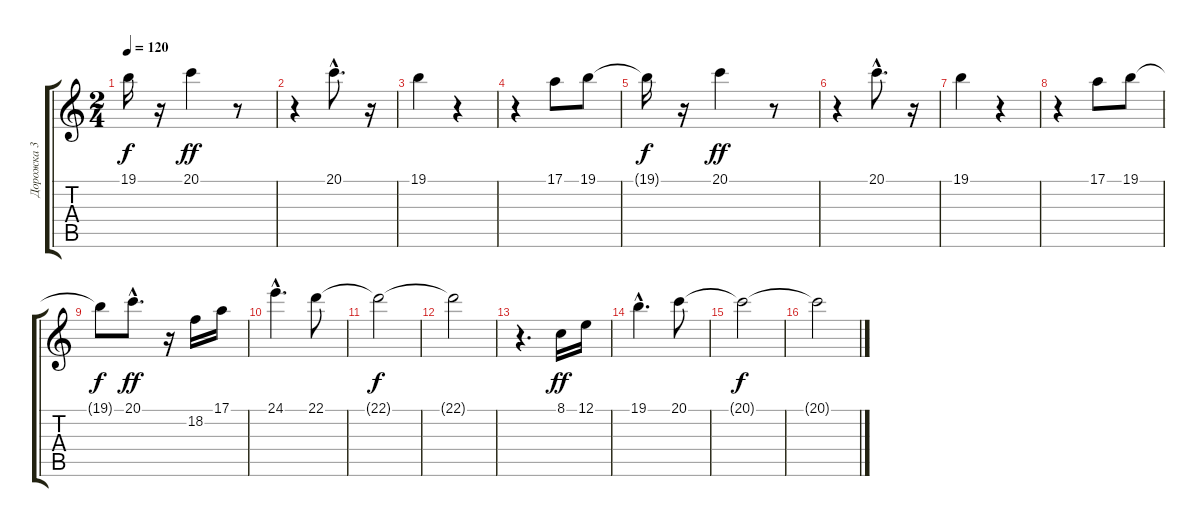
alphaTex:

\track ("Дорожка 3" "Дорожка 3") {instrument acousticgrandpiano}
\staff {score tabs}
\tuning (E4 B3 G3 D3 A2 E2) {hide}
\ts (2 4)
\tempo 120
\clef g2
\ks c
19.1{t}.16{dy f} r.16 20.1.4{dy ff} r.8 |
r.4 20.1{hac}.8{d} r.16 |
19.1.4 r.4 |
r.4 17.1.8 19.1.8 |
19.1{t}.16{dy f} r.16 20.1.4{dy ff} r.8 |
r.4 20.1{hac}.8{d} r.16 |
19.1.4 r.4 |
r.4 17.1.8 19.1.8 |
19.1{t}.8{dy f} 20.1{hac}.8{d dy ff} r.16 18.2.16 17.1.16 |
24.1{hac}.4{d} 22.1.8 |
22.1{t}.2{dy f} |
22.1{t}.2 |
r.4{d} 8.1.16{dy ff} 12.1.16 |
19.1{hac}.4{d} 20.1.8 |
20.1{t}.2{dy f} |
20.1{t}.2
